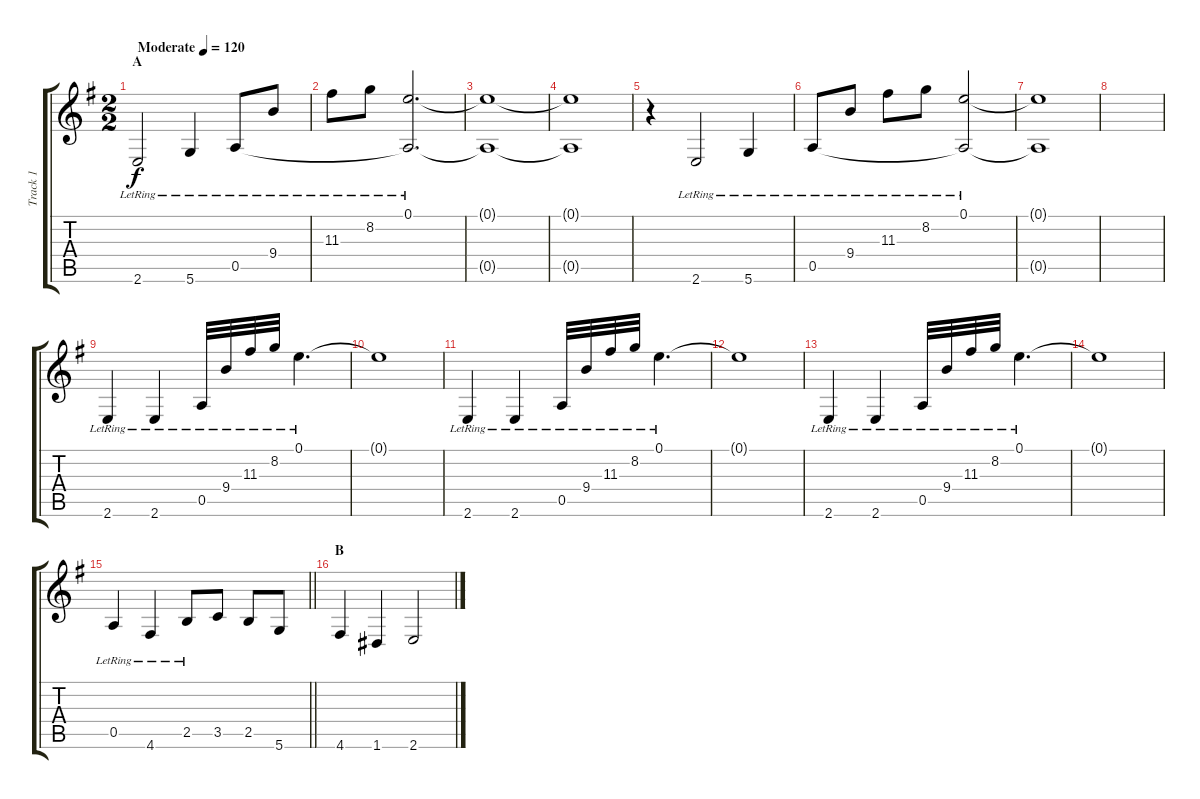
\track ("Track 1" "Track 1") {instrument acousticguitarnylon}
\staff {score tabs}
\tuning (E4 B3 G3 D3 A2 D2) {hide}
\ts (2 2)
\section ("" "A")
\tempo (120 "Moderate")
\clef g2
\ks eminor
2.6{lr}.2{dy f instrument acousticguitarnylon} 5.6{lr}.4 0.5{lr}.8 9.4{lr}.8 |
11.3{lr}.8 8.2{lr}.8 (0.1{lr} 0.5{t}).2{d} |
(0.1{t} 0.5{t}).1 |
(0.1{t} 0.5{t}).1 |
r.4 2.6{lr}.2 5.6{lr}.4 |
0.5{lr}.8 9.4{lr}.8 11.3{lr}.8 8.2{lr}.8 (0.1{lr} 0.5{t}).2 |
(0.1{t} 0.5{t}).1 |
|
2.6{lr}.4 2.6{lr}.4 0.5{lr}.32 9.4{lr}.32 11.3{lr}.32 8.2{lr}.32 0.1{lr}.4{d} |
0.1{t}.1 |
2.6{lr}.4 2.6{lr}.4 0.5{lr}.32 9.4{lr}.32 11.3{lr}.32 8.2{lr}.32 0.1{lr}.4{d} |
0.1{t}.1 |
2.6{lr}.4 2.6{lr}.4 0.5{lr}.32 9.4{lr}.32 11.3{lr}.32 8.2{lr}.32 0.1{lr}.4{d} |
0.1{t}.1 |
\barLineRight lightlight
0.5{lr}.4 4.6{lr}.4 2.5{lr}.8 3.5.8 2.5.8 5.6.8 |
\section ("" "B")
4.6.4 1.6.4 2.6.2
